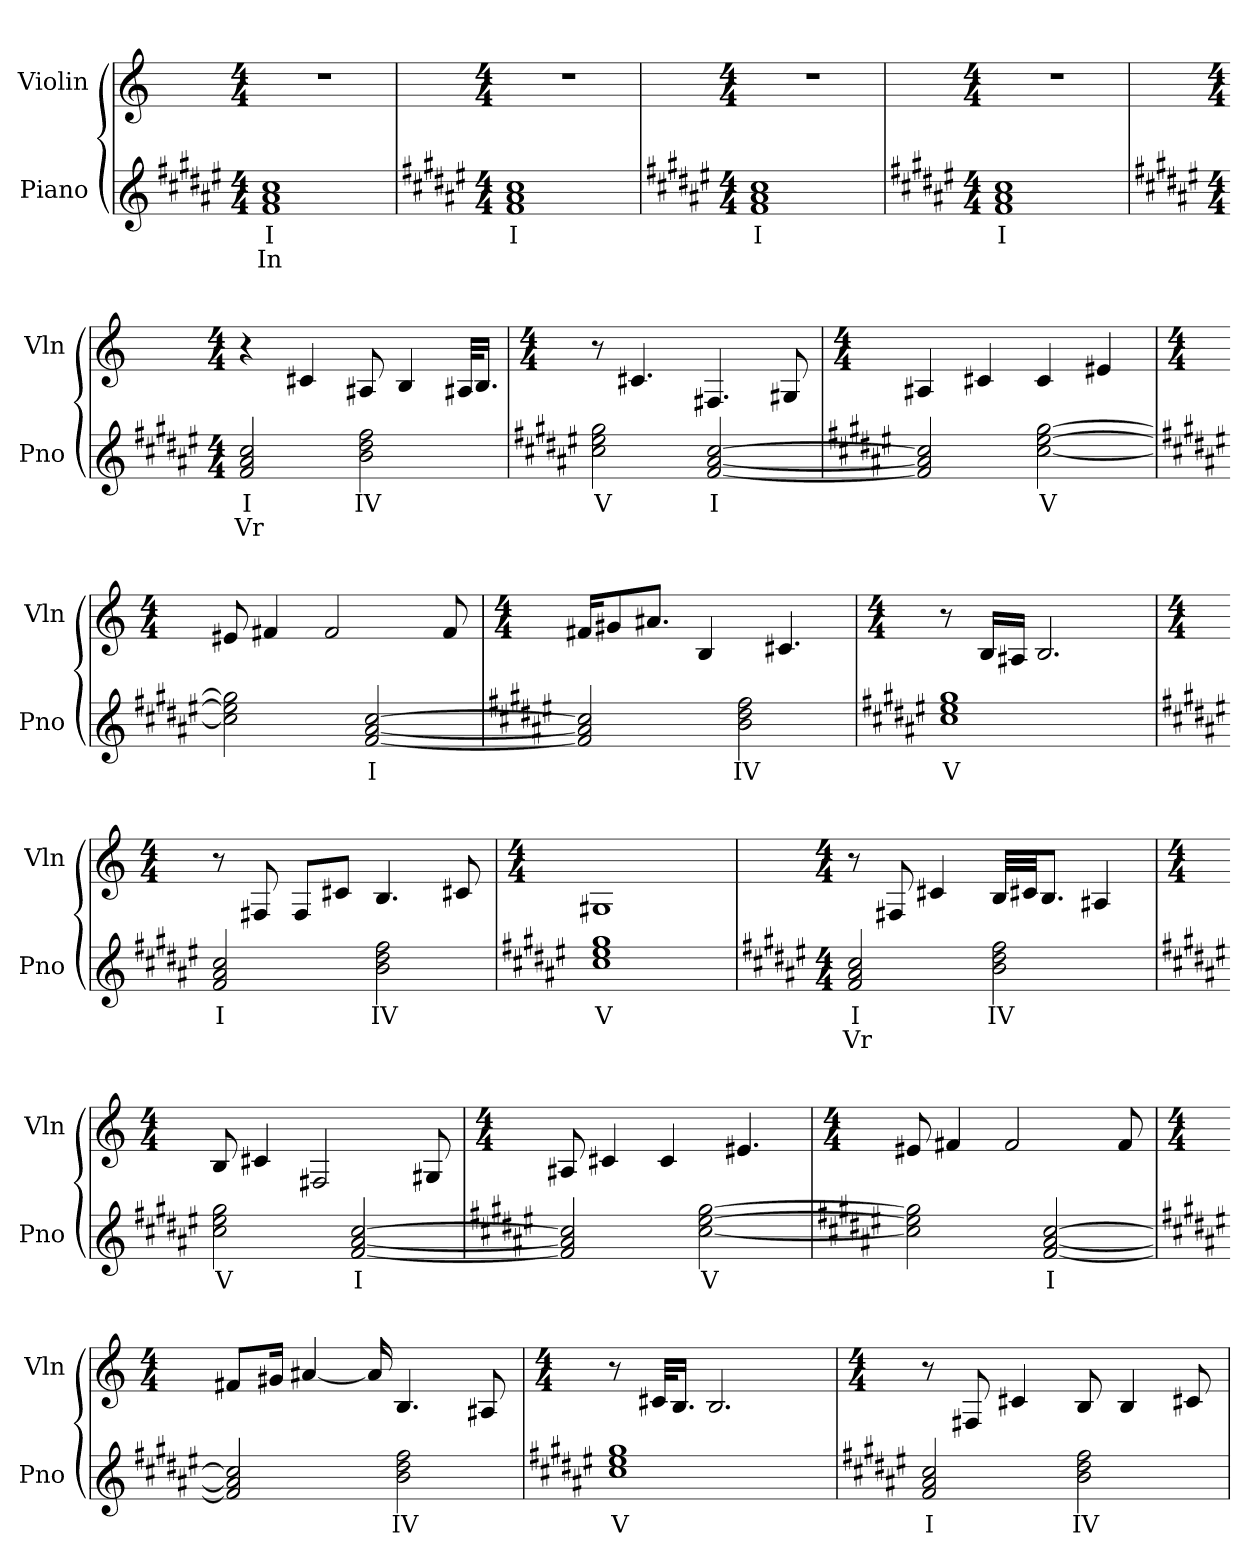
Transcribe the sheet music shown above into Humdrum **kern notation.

**kern	**text	**text	**kern
*part2	*part2	*part2	*part1
*staff2	*staff2	*staff2	*staff1
*I"Piano	*	*	*I"Violin
*I'Pno	*	*	*I'Vln
*k[f#c#g#d#a#e#]	*	*	*
*F#:	*	*	*
*M4/4	*	*	*M4/4
=	=	=	=
1f# 1a# 1cc#	I	In	1r
=	=	=	=
*k[f#c#g#d#a#e#]	*	*	*
*F#:	*	*	*
*M4/4	*	*	*M4/4
1f# 1a# 1cc#	I	.	1r
=	=	=	=
*k[f#c#g#d#a#e#]	*	*	*
*F#:	*	*	*
*M4/4	*	*	*M4/4
1f# 1a# 1cc#	I	.	1r
=	=	=	=
*k[f#c#g#d#a#e#]	*	*	*
*F#:	*	*	*
*M4/4	*	*	*M4/4
1f# 1a# 1cc#	I	.	1r
=	=	=	=
*k[f#c#g#d#a#e#]	*	*	*
*F#:	*	*	*
*M4/4	*	*	*M4/4
2f# 2a# 2cc#	I	Vr	4r
.	.	.	4c#X
2b 2dd# 2ff#	IV	.	8A#X
.	.	.	4B
.	.	.	32A#XKLL
.	.	.	16.BJJ
=	=	=	=
*k[f#c#g#d#a#e#]	*	*	*
*F#:	*	*	*
*	*	*	*M4/4
2cc# 2ee# 2gg#	V	.	8r
.	.	.	4.c#X
[2f# [2a# [2cc#	I	.	4.F#X
.	.	.	8G#X
=	=	=	=
*k[f#c#g#d#a#e#]	*	*	*
*F#:	*	*	*
*	*	*	*M4/4
2f#] 2a#] 2cc#]	.	.	4A#X
.	.	.	4c#X
[2cc# [2ee# [2gg#	V	.	4c#
.	.	.	4e#X
=	=	=	=
*k[f#c#g#d#a#e#]	*	*	*
*F#:	*	*	*
*	*	*	*M4/4
2cc#] 2ee#] 2gg#]	.	.	8e#X
.	.	.	4f#X
.	.	.	2f#
[2f# [2a# [2cc#	I	.	.
.	.	.	8f#
=	=	=	=
*k[f#c#g#d#a#e#]	*	*	*
*F#:	*	*	*
*	*	*	*M4/4
2f#] 2a#] 2cc#]	.	.	16f#XKL
.	.	.	8g#X
.	.	.	8.a#XJ
.	.	.	4B
2b 2dd# 2ff#	IV	.	.
.	.	.	4.c#X
=	=	=	=
*k[f#c#g#d#a#e#]	*	*	*
*F#:	*	*	*
*	*	*	*M4/4
1cc# 1ee# 1gg#	V	.	8r
.	.	.	16BLL
.	.	.	16A#XJJ
.	.	.	2.B
=	=	=	=
*k[f#c#g#d#a#e#]	*	*	*
*F#:	*	*	*
*	*	*	*M4/4
2f# 2a# 2cc#	I	.	8r
.	.	.	8F#X
.	.	.	8F#L
.	.	.	8c#XJ
2b 2dd# 2ff#	IV	.	4.B
.	.	.	8c#X
=	=	=	=
*k[f#c#g#d#a#e#]	*	*	*
*F#:	*	*	*
*	*	*	*M4/4
1cc# 1ee# 1gg#	V	.	1G#X
=	=	=	=
*k[f#c#g#d#a#e#]	*	*	*
*F#:	*	*	*
*M4/4	*	*	*M4/4
2f# 2a# 2cc#	I	Vr	8r
.	.	.	8F#X
.	.	.	4c#X
2b 2dd# 2ff#	IV	.	32BLLL
.	.	.	32c#XJJ
.	.	.	8.BJ
.	.	.	4A#X
=	=	=	=
*k[f#c#g#d#a#e#]	*	*	*
*F#:	*	*	*
*	*	*	*M4/4
2cc# 2ee# 2gg#	V	.	8B
.	.	.	4c#X
.	.	.	2F#X
[2f# [2a# [2cc#	I	.	.
.	.	.	8G#X
=	=	=	=
*k[f#c#g#d#a#e#]	*	*	*
*F#:	*	*	*
*	*	*	*M4/4
2f#] 2a#] 2cc#]	.	.	8A#X
.	.	.	4c#X
.	.	.	4c#
[2cc# [2ee# [2gg#	V	.	.
.	.	.	4.e#X
=	=	=	=
*k[f#c#g#d#a#e#]	*	*	*
*F#:	*	*	*
*	*	*	*M4/4
2cc#] 2ee#] 2gg#]	.	.	8e#X
.	.	.	4f#X
.	.	.	2f#
[2f# [2a# [2cc#	I	.	.
.	.	.	8f#
=	=	=	=
*k[f#c#g#d#a#e#]	*	*	*
*F#:	*	*	*
*	*	*	*M4/4
2f#] 2a#] 2cc#]	.	.	8f#XL
.	.	.	16g#XJk
.	.	.	[4a#X
.	.	.	16a#]
2b 2dd# 2ff#	IV	.	4.B
.	.	.	8A#X
=	=	=	=
*k[f#c#g#d#a#e#]	*	*	*
*F#:	*	*	*
*	*	*	*M4/4
1cc# 1ee# 1gg#	V	.	8r
.	.	.	32c#XKLL
.	.	.	16.BJJ
.	.	.	2.B
=	=	=	=
*k[f#c#g#d#a#e#]	*	*	*
*F#:	*	*	*
*	*	*	*M4/4
2f# 2a# 2cc#	I	.	8r
.	.	.	8F#X
.	.	.	4c#X
2b 2dd# 2ff#	IV	.	8B
.	.	.	4B
.	.	.	8c#X
=	=	=	=
*-	*-	*-	*-
